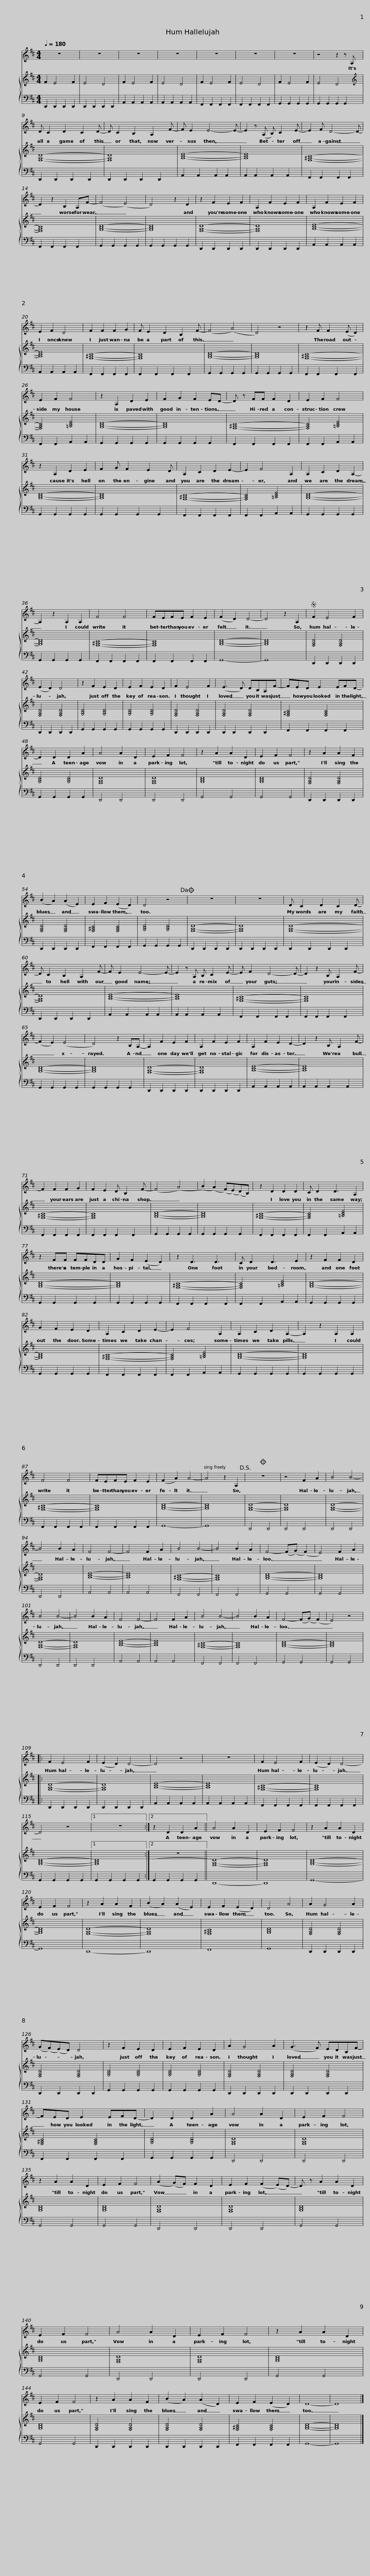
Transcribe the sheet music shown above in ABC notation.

X:1
%%score 1 { 2 | 3 }
L:1/8
Q:1/4=180
M:4/4
I:linebreak $
K:D
V:1 treble
V:2 treble
V:3 bass
V:1
 z8 | z8 | z8 | z8 | z8 | %5
 z8 | z8 | z4 z2 z A, |$ D C2 D2 C2 D- | D C2 B,2 A,2 F- | %10
 F E2 E4- E- | E2 z (A, B,) C2 E- |$ E2 F D4- D- | D2 z2 B,2 A,F- | (F4 (E4) | %15
 D4) z2 D2 | z2 F2 E2 F2 |$ A,2 F2 E2 F2 | A,2 F2 E2 F2 | E2 F2 D4 | %20
 F2 F2 F2 G2 |$ F E2 D2 B,2 F- | (F4 (A4) | D4) z4 | z2 F F2 (E D2) | %25
 E2 F2 F4 | z2 A,2 D2 E2 |$ F2 G2 F2 ED- | D z FF F2 D2 | E2 F2 F4 | %30
 z2 A,2 D2 E2 | F2 G F2 E2 D |$ A,2 C2 D2 E2- | E2 F4 A,2 | A,2 C2 D2 A,2- | %35
 A,2 z2 A,2 A,2 | F4 F4 |$ FEFE F2 E2 | (F2 D2) D4- | D4 z2 A,2 | %40
S F2 E4 F2 | (E2 D2) D4 | z2 F2 E2 D2 |$ E2 F2 E2 D2 | F2 E4 F2 | %45
 (E3 D) DB,A,F- | FED E2 EFD- |$ D2 D2 D2 A2 | A4 A2 D2 | E2 F2 F4 | %50
 z2 A2 A2 D2 | E2 F2 F4 | z2 A2 A2 F2 |$ (B2 A2) (A2 E2) | E2 F2 (E2 D2) | %55
 D4 z4!dacoda! | z8 | z8 | D C2 D2 C2 D- |$ D C2 B,2 A,2 F- | %60
 F E2 E4- E- | E2 z A, B, C2 E- | E F2 D4- D- |$ D2 z2 B, A,2 F- | (F2 E2) (E4 | %65
 D4) z2 B,A,- | A,2 F2 E2 F2 | A,2 F2 E2 F2 |$ A,2 F2 E2 D2- | D2 z2 B, A,2 F- | %70
 F2 F2 F2 G2 | F2 E2 D B,2 F- | (F4 (A4) |$ (B2) (A2) (F)(E)(D)B,) | z2 D2 D2 D2 | %75
 C D2 D3 A,2 | z2 FF FFDD | G2 F2 (E2 D2) | z2 D3 D3 |$ C D2 D3 E2 | %80
 z2 F2 F2 D2 | G2 F2 E2 D2 | A,2 C2 D2 E2- | E2 F4 A,2 |$ A,2 C2 D2 A,2- | %85
 A,2 z2 A,2 A,2 | F4 F4 | FEFE F2 E2 | (F2 A2) A4- | A4 z2 A,2!D.S.! |$ %90
O z8 | z4 F2 A2 | B4 B4- | B4 B2 A2 | F4 F4- | %95
 F4 F2 A2 | B4 B4- | B4 B2 A2 | F4- (F(G) (F2) |$ E4) F2 A2 | %100
 B4 B4- | B4 B2 A2 | F4 F4- | F4 F2 A2 | B4 B4- | %105
 B4 B2 A2 | F4- (F(G) (F2) | E4) z4 |:$ F2 E4 F2 | (E2 D2) D4- | %110
 D4 z4 | z8 | F2 E4 F2 | (E2 D2) D4- | D4 z4 |1$ %115
 z8 :|2 z2 D2 D2 A2 || A4 A2 D2 | E2 F2 F4 | z2 A2 A2 D2 | %120
 E2 F2 F4 | z2 A2 A2 F2 |$ (B2 A2) (A2 E2) | E2 F2 (E2 D2) | D4 A4 | %125
 A2 G4 A2 | (G(F)(E)D) D4 | z2 F2 E2 D2 |$ E2 F2 E2 D2 | A2 G4 A2 | %130
 (G3 F) EDB,F- | FED E2 EFD- |$ D2 D2 D2 A2 | A4 A2 D2 | E2 F2 F4 | %135
 z2 A2 A2 D2 | E2 F2 F4 | (A2 (G)F) F2 D2 |$ E2 F2 (F2 (E)D-) | D z A2 A2 D2 | %140
 E2 F2 F4 | A4 A2 D2 | E2 F2 F4 | z2 A2 A2 D2 |$ E2 F2 F4 | %145
 z2 A2 A2 F2 | (B2 A2) (A2 D2) | E2 F2 (E2 D2) | D8- | D8 |] %150
V:2
 F2 E4 F2 | E4 D4 | F2 E4 F2 | E4 D4 | F2 E4 F2 | %5
 E4 D4 | F2 E4 F2 | E4 D4 |$[K:treble] [F,A,D]8- | [F,A,D]8 | %10
 [A,CE]8- | [A,CE]8 |$ [F,^A,C]8- | [F,A,C]8 | [G,B,D]8- | %15
 [G,B,D]8 | [F,A,D]8- |$ [F,A,D]8 | [A,CE]8- | [A,CE]8 | %20
 [F,^A,C]8- |$ [F,A,C]8 | [G,B,D]8- | [G,B,D]8 | [F,^A,C]8- | %25
 [F,A,C]4 [=A,CE]4 | [G,B,D]8- |$ [G,B,D]8 | [F,^A,C]8- | [F,A,C]4 [=A,CE]4 | %30
 [G,B,D]8- | [G,B,D]8 |$ [F,^A,C]8- | [F,A,C]4 [=A,CE]4 | [G,B,D]8- | %35
 [G,B,D]8 | [F,^A,C]8- |$ [F,A,C]8 | [G,B,D]8- | [G,B,D]8 | %40
 [F,A,D]4 [F,A,D]4 | [F,A,D]4 [F,A,D]4 | [G,B,D]4 [G,B,D]4 |$ [G,B,D]4 [G,B,D]4 | [F,A,D]4 [F,A,D]4 | %45
 [F,A,D]4 [F,A,D]4 | [F,^A,C]4 [F,A,C]4 |$ [G,B,D]4 [G,B,D]4 | [F,A,D]8 | [F,A,D]8 | %50
 [G,B,D]8 | [G,B,D]8 | [F,A,D]4 [F,A,D]4 |$ [F,A,D]4 [F,A,D]4 | [F,^A,C]4 [F,A,C]4 | %55
 [G,B,D]4 [G,B,D]4 | [F,A,D]8- | [F,A,D]8 | [F,A,D]8- |$ [F,A,D]8 | %60
 [A,CE]8- | [A,CE]8 | [F,^A,C]8- |$ [F,A,C]8 | [G,B,D]8- | %65
 [G,B,D]8 | [F,A,D]8- | [F,A,D]8 |$ [A,CE]8- | [A,CE]8 | %70
 [F,^A,C]8- | [F,A,C]8 | [G,B,D]8- |$ [G,B,D]8 | [F,^A,C]8- | %75
 [F,A,C]4 [=A,CE]4 | [G,B,D]8- | [G,B,D]8 | [F,^A,C]8- |$ [F,A,C]4 [=A,CE]4 | %80
 [G,B,D]8- | [G,B,D]8 | [F,^A,C]8- | [F,A,C]4 [=A,CE]4 |$ [G,B,D]8- | %85
 [G,B,D]8 | [F,^A,C]8- | [F,A,C]8 | [G,B,D]8- | [G,B,D]8 |$ %90
 [F,A,D]8- | [F,A,D]8 | [F,A,D]8- | [F,A,D]8 | [A,CE]8- | %95
 [A,CE]8 | [F,^A,C]8- | [F,A,C]8 | [G,B,D]8- |$ [G,B,D]8 | %100
 [F,A,D]8- | [F,A,D]8 | [A,CE]8- | [A,CE]8 | [F,^A,C]8- | %105
 [F,A,C]8 | [G,B,D]8- | [G,B,D]8 |:$ [F,A,D]8- | [F,A,D]8 | %110
 [A,CE]8- | [A,CE]8 | [F,^A,C]8- | [F,A,C]8 | [G,B,D]8- |1$ %115
 [G,B,D]8 :|2 z8 || [F,A,D]8- | [F,A,D]8 | [G,B,D]8- | %120
 [G,B,D]8 | [F,A,D]8- |$ [F,A,D]8 | [F,^A,C]8 | [G,B,D]8 | %125
 [F,A,D]4 [F,A,D]4 | [F,A,D]4 [F,A,D]4 | [G,B,D]4 [G,B,D]4 |$ [G,B,D]4 [G,B,D]4 | [F,A,D]4 [F,A,D]4 | %130
 [F,A,D]4 [F,A,D]4 | [F,^A,C]4 [F,A,C]4 |$ [G,B,D]4 [G,B,D]4 | [F,A,D]8 | [F,A,D]8 | %135
 [G,B,D]8 | [G,B,D]8 | [F,A,D]8 |$ [F,A,D]8 | [G,B,D]8 | %140
 [G,B,D]8 | [F,A,D]8 | [F,A,D]8 | [G,B,D]8 |$ [G,B,D]8 | %145
 [F,A,D]4 [F,A,D]4 | [F,A,D]4 [F,A,D]4 | [F,^A,C]4 [F,A,C]4 | [G,B,D]8- | [G,B,D]8 |] %150
V:3
 D,,2 D,,2 D,,2 D,,2 | D,,2 D,,2 D,,2 D,,2 | A,,2 A,,2 A,,2 A,,2 | A,,2 A,,2 A,,2 A,,2 | F,,2 F,,2 F,,2 F,,2 | %5
 F,,2 F,,2 F,,2 F,,2 | G,,2 G,,2 G,,2 G,,2 | G,,2 G,,2 G,,2 G,,2 |$ D,,2 D,,2 D,,2 D,,2 | D,,2 D,,2 D,,2 D,,2 | %10
 A,,2 A,,2 A,,2 A,,2 | A,,2 A,,2 A,,2 A,,2 |$ F,,2 F,,2 F,,2 F,,2 | F,,2 F,,2 F,,2 F,,2 | G,,2 G,,2 G,,2 G,,2 | %15
 G,,2 G,,2 G,,2 G,,2 | D,,2 D,,2 D,,2 D,,2 |$ D,,2 D,,2 D,,2 D,,2 | A,,2 A,,2 A,,2 A,,2 | A,,2 A,,2 A,,2 A,,2 | %20
 F,,2 F,,2 F,,2 F,,2 |$ F,,2 F,,2 F,,2 F,,2 | G,,2 G,,2 G,,2 G,,2 | G,,2 G,,2 G,,2 G,,2 | F,,2 F,,2 F,,2 F,,2 | %25
 F,,2 F,,2 A,,2 A,,2 | G,,2 G,,2 G,,2 G,,2 |$ G,,2 G,,2 G,,2 G,,2 | F,,2 F,,2 F,,2 F,,2 | F,,2 F,,2 A,,2 A,,2 | %30
 G,,2 G,,2 G,,2 G,,2 | G,,2 G,,2 G,,2 G,,2 |$ F,,2 F,,2 F,,2 F,,2 | F,,2 F,,2 A,,2 A,,2 | G,,2 G,,2 G,,2 G,,2 | %35
 G,,2 G,,2 G,,2 G,,2 | F,,2 F,,2 F,,2 F,,2 |$ F,,2 F,,2 F,,2 F,,2 | G,,8- | G,,8 | %40
 D,,2 D,,2 D,,2 D,,2 | D,,2 D,,2 D,,2 D,,2 | G,,2 G,,2 G,,2 G,,2 |$ G,,2 G,,2 G,,2 G,,2 | D,,2 D,,2 D,,2 D,,2 | %45
 D,,2 D,,2 D,,2 D,,2 | F,,2 F,,2 F,,2 F,,2 |$ G,,2 G,,2 G,,2 G,,2 | D,,4 D,,4 | D,,4 D,,4 | %50
 G,,4 G,,4 | G,,4 G,,4 | D,,2 D,,2 D,,2 D,,2 |$ D,,2 D,,2 D,,2 D,,2 | F,,2 F,,2 F,,2 F,,2 | %55
 G,,2 G,,2 G,,2 G,,2 | D,,2 D,,2 D,,2 D,,2 | D,,2 D,,2 D,,2 D,,2 | D,,2 D,,2 D,,2 D,,2 |$ D,,2 D,,2 D,,2 D,,2 | %60
 A,,2 A,,2 A,,2 A,,2 | A,,2 A,,2 A,,2 A,,2 | F,,2 F,,2 F,,2 F,,2 |$ F,,2 F,,2 F,,2 F,,2 | G,,2 G,,2 G,,2 G,,2 | %65
 G,,2 G,,2 G,,2 G,,2 | D,,2 D,,2 D,,2 D,,2 | D,,2 D,,2 D,,2 D,,2 |$ A,,2 A,,2 A,,2 A,,2 | A,,2 A,,2 A,,2 A,,2 | %70
 F,,2 F,,2 F,,2 F,,2 | F,,2 F,,2 F,,2 F,,2 | G,,2 G,,2 G,,2 G,,2 |$ G,,2 G,,2 G,,2 G,,2 | F,,2 F,,2 F,,2 F,,2 | %75
 F,,2 F,,2 A,,2 A,,2 | G,,2 G,,2 G,,2 G,,2 | G,,2 G,,2 G,,2 G,,2 | F,,2 F,,2 F,,2 F,,2 |$ F,,2 F,,2 A,,2 A,,2 | %80
 G,,2 G,,2 G,,2 G,,2 | G,,2 G,,2 G,,2 G,,2 | F,,2 F,,2 F,,2 F,,2 | F,,2 F,,2 A,,2 A,,2 |$ G,,2 G,,2 G,,2 G,,2 | %85
 G,,2 G,,2 G,,2 G,,2 | F,,2 F,,2 F,,2 F,,2 | F,,2 F,,2 F,,2 F,,2 | G,,8- | G,,8 |$ %90
 D,,4 D,,4 | D,,4 D,,4 | D,,4 D,,4 | D,,4 D,,4 | A,,4 A,,4 | %95
 A,,4 A,,4 | F,,4 F,,4 | F,,4 F,,4 | G,,4 G,,4 |$ G,,4 G,,4 | %100
 D,,4 D,,4 | D,,4 D,,4 | A,,4 A,,4 | A,,4 A,,4 | F,,4 F,,4 | %105
 F,,4 F,,4 | G,,4 G,,4 | G,,4 G,,4 |:$ D,,2 D,,2 D,,2 D,,2 | D,,2 D,,2 D,,2 D,,2 | %110
 A,,2 A,,2 A,,2 A,,2 | A,,2 A,,2 A,,2 A,,2 | F,,2 F,,2 F,,2 F,,2 | F,,2 F,,2 F,,2 F,,2 | G,,2 G,,2 G,,2 G,,2 |1$ %115
 G,,2 G,,2 G,,2 G,,2 :|2 G,,2 G,,2 G,,2 G,,2 || D,,8- | D,,8 | G,,8- | %120
 G,,8 | D,,8- |$ D,,8 | F,,8 | G,,8 | %125
 D,,2 D,,2 D,,2 D,,2 | D,,2 D,,2 D,,2 D,,2 | G,,2 G,,2 G,,2 G,,2 |$ G,,2 G,,2 G,,2 G,,2 | D,,2 D,,2 D,,2 D,,2 | %130
 D,,2 D,,2 D,,2 D,,2 | F,,2 F,,2 F,,2 F,,2 |$ G,,2 G,,2 G,,2 G,,2 | D,,4 D,,4 | D,,4 D,,4 | %135
 G,,4 G,,4 | G,,4 G,,4 | D,,4 D,,4 |$ D,,4 D,,4 | G,,4 G,,4 | %140
 G,,4 G,,4 | D,,4 D,,4 | D,,4 D,,4 | G,,4 G,,4 |$ G,,4 G,,4 | %145
 D,,2 D,,2 D,,2 D,,2 | D,,2 D,,2 D,,2 D,,2 | F,,2 F,,2 F,,2 F,,2 | G,,8- | G,,8 |] %150
